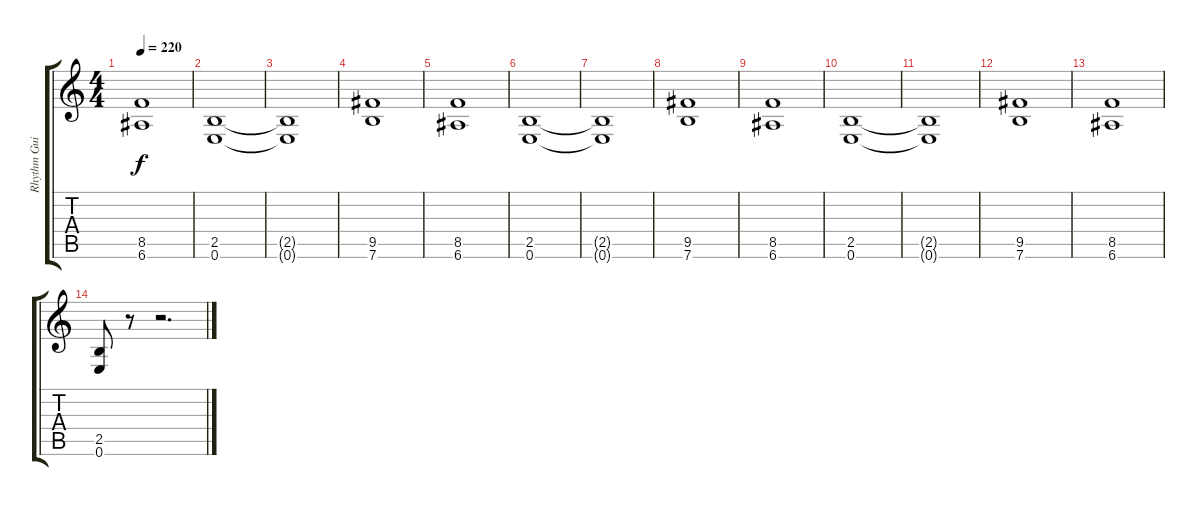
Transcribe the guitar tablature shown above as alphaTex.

\track ("Rhythm Guitar" "Rhythm Gui") {instrument distortionguitar}
\staff {score tabs}
\tuning (E4 B3 G3 D3 A2 E2) {hide}
\ts (4 4)
\tempo 220
\clef g2
\ks c
(8.5 6.6).1{dy f} |
(2.5 0.6).1 |
(2.5{t} 0.6{t}).1 |
(9.5 7.6).1 |
(8.5 6.6).1 |
(2.5 0.6).1 |
(2.5{t} 0.6{t}).1 |
(9.5 7.6).1 |
(8.5 6.6).1 |
(2.5 0.6).1 |
(2.5{t} 0.6{t}).1 |
(9.5 7.6).1 |
(8.5 6.6).1 |
(2.5 0.6).8 r.8 r.2{d}
